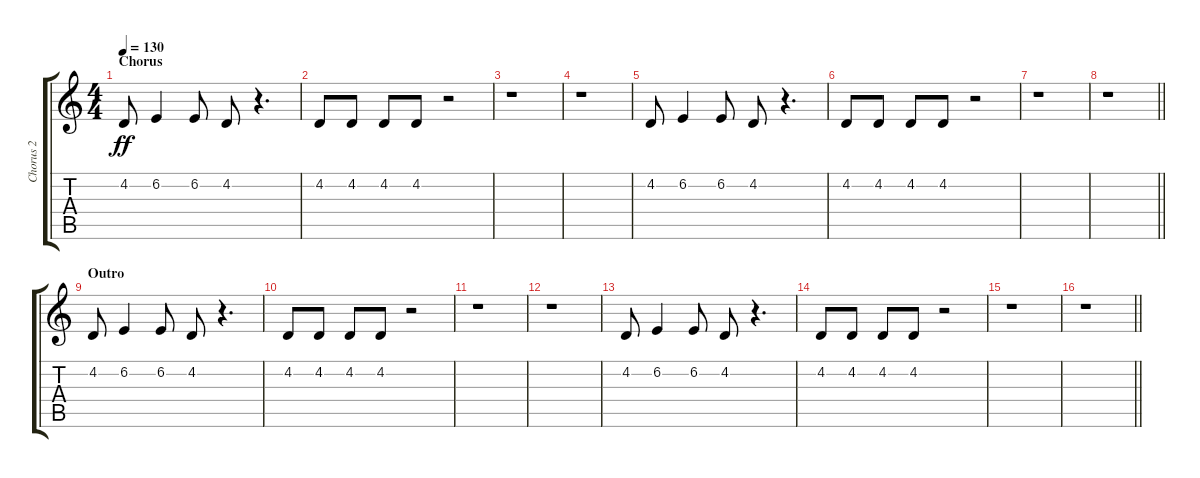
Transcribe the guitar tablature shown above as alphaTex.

\track ("Chorus 2" "Chorus 2") {instrument synthvoice}
\staff {score tabs}
\tuning (Eb4 Bb3 Gb3 Db3 Ab2 Eb2) {hide}
\ts (4 4)
\section ("" "Chorus")
\tempo 130
\clef g2
\ks c
4.2.8{dy ff} 6.2.4 6.2.8 4.2.8 r.4{d} |
4.2.8 4.2.8 4.2.8 4.2.8 r.2 |
r.1 |
r.1 |
4.2.8 6.2.4 6.2.8 4.2.8 r.4{d} |
4.2.8 4.2.8 4.2.8 4.2.8 r.2 |
r.1 |
\barLineRight lightlight
r.1 |
\section ("" "Outro")
4.2.8 6.2.4 6.2.8 4.2.8 r.4{d} |
4.2.8 4.2.8 4.2.8 4.2.8 r.2 |
r.1 |
r.1 |
4.2.8 6.2.4 6.2.8 4.2.8 r.4{d} |
4.2.8 4.2.8 4.2.8 4.2.8 r.2 |
r.1 |
\barLineRight lightlight
r.1
